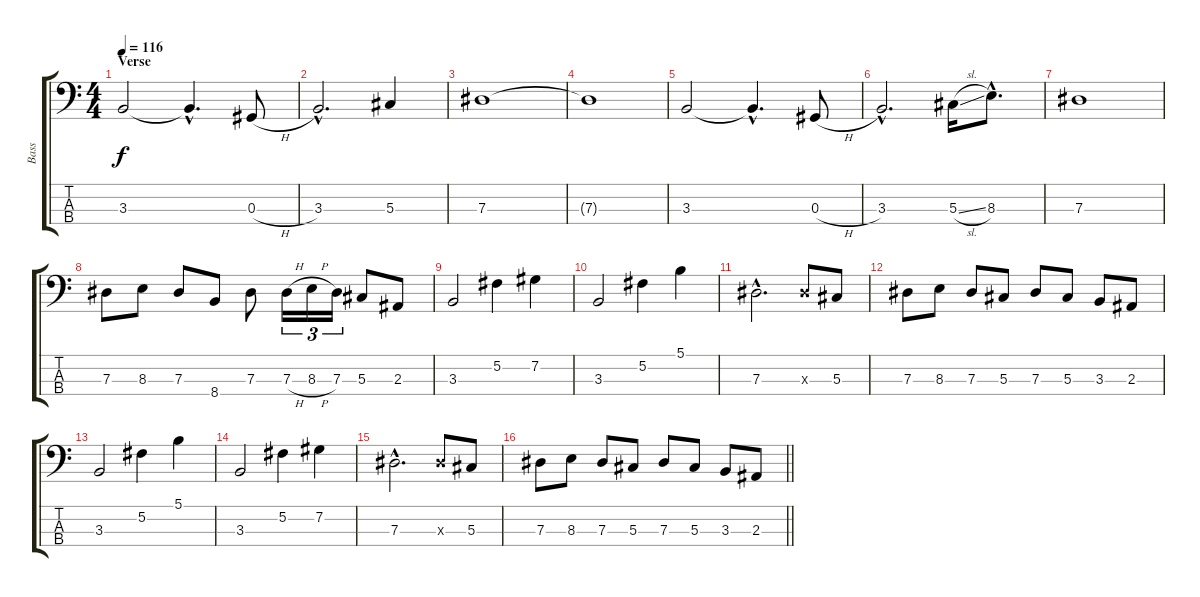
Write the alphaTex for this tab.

\track ("Bass" "Bass") {instrument electricbassfinger}
\staff {score tabs}
\tuning (Gb2 Db2 Ab1 Eb1) {hide}
\ts (4 4)
\section ("" "Verse")
\tempo 116
\clef f4
\ks c
3.3.2{dy f} 3.3{hac t}.4{d} 0.3{h}.8 |
3.3{hac}.2{d} 5.3.4 |
7.3.1 |
7.3{t}.1 |
3.3.2 3.3{hac t}.4{d} 0.3{h}.8 |
3.3{hac}.2{d} 5.3{sl}.16 8.3{hac}.8{d} |
7.3.1 |
7.3.8 8.3.8 7.3.8 8.4.8 7.3.8 7.3{h}.16{tu (3 2)} 8.3{h}.16{tu (3 2)} 7.3.16{tu (3 2)} 5.3.8 2.3.8 |
3.3.2 5.2.4 7.2.4 |
3.3.2 5.2.4 5.1.4 |
7.3{hac}.2{d} 7.3{x}.8 5.3.8 |
7.3.8 8.3.8 7.3.8 5.3.8 7.3.8 5.3.8 3.3.8 2.3.8 |
3.3.2 5.2.4 5.1.4 |
3.3.2 5.2.4 7.2.4 |
7.3{hac}.2{d} 7.3{x}.8 5.3.8 |
\barLineRight lightlight
7.3.8 8.3.8 7.3.8 5.3.8 7.3.8 5.3.8 3.3.8 2.3.8
